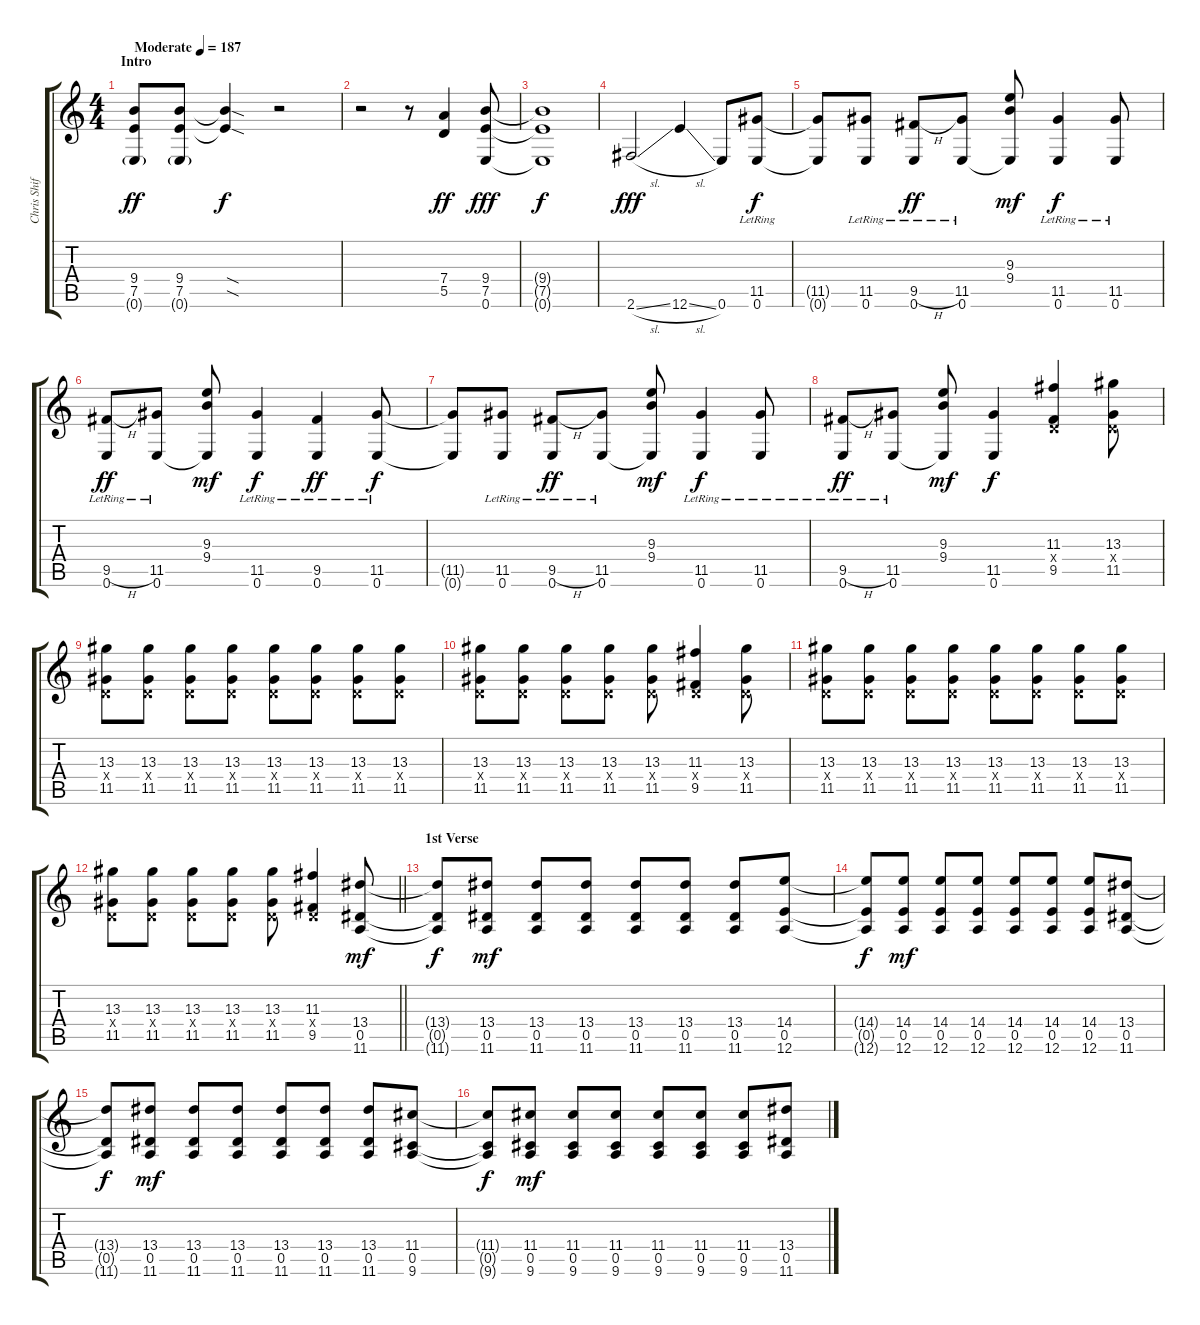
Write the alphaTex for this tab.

\track ("Chris Shiflett " "Chris Shif") {instrument distortionguitar}
\staff {score tabs}
\tuning (E4 B3 G3 D3 A2 E2) {hide}
\ts (4 4)
\section ("" "Intro")
\tempo (187 "Moderate")
\clef g2
\ks c
(9.4 7.5 0.6{g}).8{dy ff instrument distortionguitar} (9.4 7.5 0.6{g}).8 (9.4{sod t} 7.5{sod t}).4{dy f} r.2 |
r.2 r.8 (7.4 5.5).4{dy ff} (9.4 7.5 0.6).8{dy fff} |
(9.4{t} 7.5{t} 0.6{t}).1{dy f} |
2.6{sl}.2{dy fff} 12.6{sl}.4 0.6.8 (11.5{lr} 0.6{lr}).8{dy f volume 11} |
(11.5{t} 0.6{t}).8 (11.5{lr} 0.6{lr}).8 (9.5{h lr} 0.6{lr}).8{dy ff} (11.5{lr} 0.6{lr}).8 (9.3 9.4 0.6{t}).8{dy mf} (11.5{lr} 0.6{lr}).4{dy f} (11.5{lr} 0.6{lr}).8 |
(9.5{h lr} 0.6{lr}).8{dy ff} (11.5{lr} 0.6{lr}).8 (9.3 9.4 0.6{t}).8{dy mf} (11.5{lr} 0.6{lr}).4{dy f} (9.5{lr} 0.6{lr}).4{dy ff} (11.5{lr} 0.6{lr}).8{dy f} |
(11.5{t} 0.6{t}).8 (11.5{lr} 0.6{lr}).8 (9.5{h lr} 0.6{lr}).8{dy ff} (11.5{lr} 0.6{lr}).8 (9.3 9.4 0.6{t}).8{dy mf} (11.5{lr} 0.6{lr}).4{dy f} (11.5{lr} 0.6{lr}).8 |
(9.5{h lr} 0.6{lr}).8{dy ff} (11.5{lr} 0.6{lr}).8 (9.3 9.4 0.6{t}).8{dy mf} (11.5 0.6).4{dy f} (11.3 0.4{x} 9.5).4{volume 9 balance 10} (13.3 0.4{x} 11.5).8 |
(13.3 0.4{x} 11.5).8 (13.3 0.4{x} 11.5).8 (13.3 0.4{x} 11.5).8 (13.3 0.4{x} 11.5).8 (13.3 0.4{x} 11.5).8 (13.3 0.4{x} 11.5).8 (13.3 0.4{x} 11.5).8 (13.3 0.4{x} 11.5).8 |
(13.3 0.4{x} 11.5).8 (13.3 0.4{x} 11.5).8 (13.3 0.4{x} 11.5).8 (13.3 0.4{x} 11.5).8 (13.3 0.4{x} 11.5).8 (11.3 0.4{x} 9.5).4 (13.3 0.4{x} 11.5).8 |
(13.3 0.4{x} 11.5).8 (13.3 0.4{x} 11.5).8 (13.3 0.4{x} 11.5).8 (13.3 0.4{x} 11.5).8 (13.3 0.4{x} 11.5).8 (13.3 0.4{x} 11.5).8 (13.3 0.4{x} 11.5).8 (13.3 0.4{x} 11.5).8 |
\barLineRight lightlight
(13.3 0.4{x} 11.5).8 (13.3 0.4{x} 11.5).8 (13.3 0.4{x} 11.5).8 (13.3 0.4{x} 11.5).8 (13.3 0.4{x} 11.5).8 (11.3 0.4{x} 9.5).4 (13.4 0.5 11.6).8{dy mf volume 10 balance 3} |
\section ("" "1st Verse")
(13.4{t} 0.5{t} 11.6{t}).8{dy f} (13.4 0.5 11.6).8{dy mf} (13.4 0.5 11.6).8 (13.4 0.5 11.6).8 (13.4 0.5 11.6).8 (13.4 0.5 11.6).8 (13.4 0.5 11.6).8 (14.4 0.5 12.6).8 |
(14.4{t} 0.5{t} 12.6{t}).8{dy f} (14.4 0.5 12.6).8{dy mf} (14.4 0.5 12.6).8 (14.4 0.5 12.6).8 (14.4 0.5 12.6).8 (14.4 0.5 12.6).8 (14.4 0.5 12.6).8 (13.4 0.5 11.6).8 |
(13.4{t} 0.5{t} 11.6{t}).8{dy f} (13.4 0.5 11.6).8{dy mf} (13.4 0.5 11.6).8 (13.4 0.5 11.6).8 (13.4 0.5 11.6).8 (13.4 0.5 11.6).8 (13.4 0.5 11.6).8 (11.4 0.5 9.6).8 |
(11.4{t} 0.5{t} 9.6{t}).8{dy f} (11.4 0.5 9.6).8{dy mf} (11.4 0.5 9.6).8 (11.4 0.5 9.6).8 (11.4 0.5 9.6).8 (11.4 0.5 9.6).8 (11.4 0.5 9.6).8 (13.4 0.5 11.6).8
